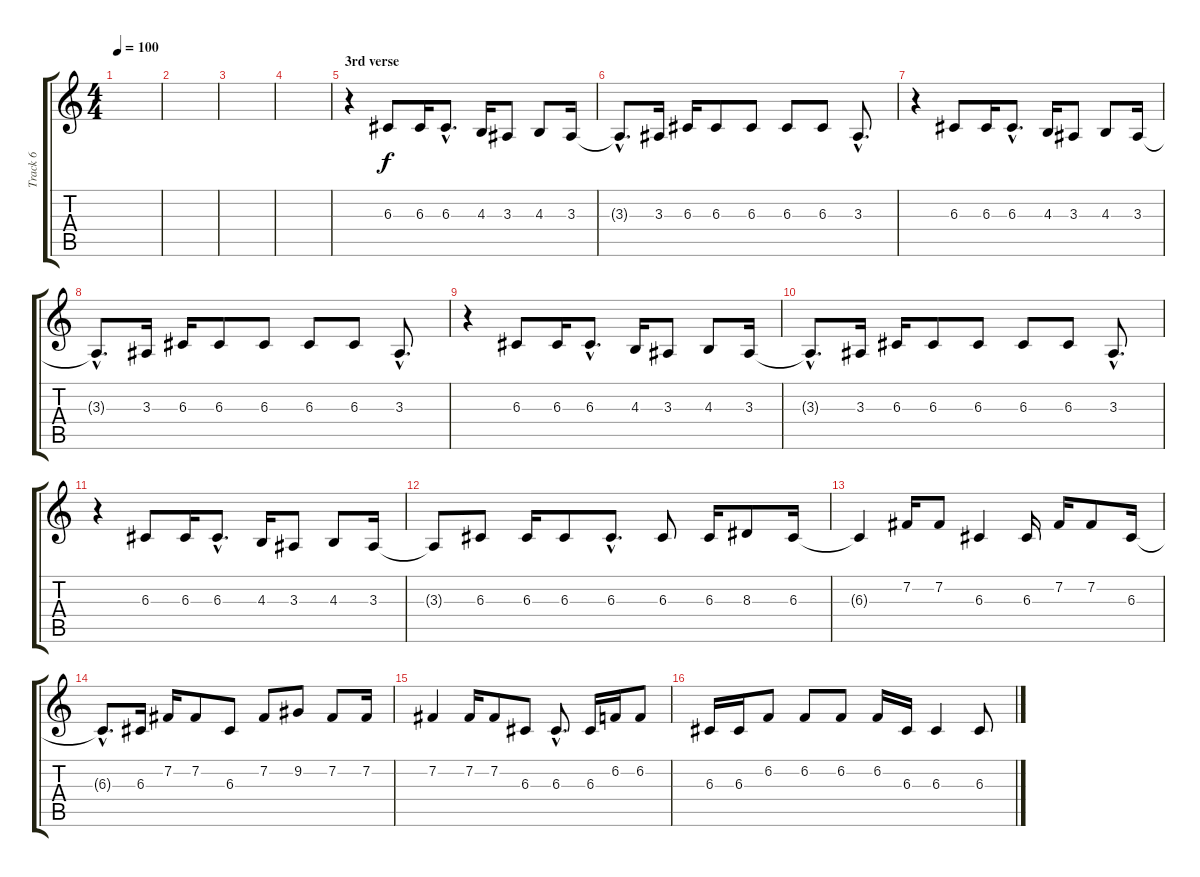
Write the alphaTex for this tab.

\track ("Track 6" "Track 6") {instrument oboe}
\staff {score tabs}
\tuning (E4 B3 G3 D3 A2 E2) {hide}
\ts (4 4)
\tempo 100
\clef g2
\ks c
|
|
|
|
\section ("" "3rd verse")
r.4 6.3.8 6.3.16 6.3{hac}.8{d} 4.3.16 3.3.8 4.3.8 3.3.16 |
3.3{hac t}.8{d} 3.3.16 6.3.16 6.3.8 6.3.8 6.3.8 6.3.8 3.3{hac}.8{d} |
r.4 6.3.8 6.3.16 6.3{hac}.8{d} 4.3.16 3.3.8 4.3.8 3.3.16 |
3.3{hac t}.8{d} 3.3.16 6.3.16 6.3.8 6.3.8 6.3.8 6.3.8 3.3{hac}.8{d} |
r.4 6.3.8 6.3.16 6.3{hac}.8{d} 4.3.16 3.3.8 4.3.8 3.3.16 |
3.3{hac t}.8{d} 3.3.16 6.3.16 6.3.8 6.3.8 6.3.8 6.3.8 3.3{hac}.8{d} |
r.4 6.3.8 6.3.16 6.3{hac}.8{d} 4.3.16 3.3.8 4.3.8 3.3.16 |
3.3{t}.8 6.3.8 6.3.16 6.3.8 6.3{hac}.8{d} 6.3.8 6.3.16 8.3.8 6.3.16 |
6.3{t}.4 7.2.16 7.2.8 6.3.4 6.3.16 7.2.16 7.2.8 6.3.16 |
6.3{hac t}.8{d} 6.3.16 7.2.16 7.2.8 6.3.8 7.2.8 9.2.8 7.2.8 7.2.16 |
7.2.4 7.2.16 7.2.8 6.3.8 6.3{hac}.8{d} 6.3.16 6.2.16 6.2.8 |
6.3.16 6.3.16 6.2.8 6.2.8 6.2.8 6.2.16 6.3.16 6.3.4 6.3.8
